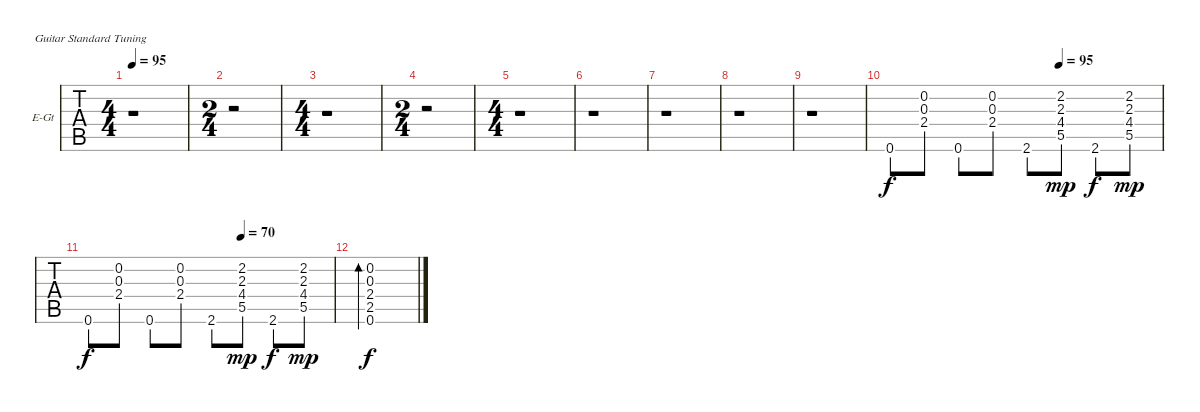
\bracketExtendMode groupsimilarinstruments
\firstSystemTrackNameOrientation horizontal
\otherSystemsTrackNameOrientation horizontal
\chordDiagramsInScore
\track ("Guitare 2" "E-Gt") {instrument electricguitarclean}
\staff {tabs}
\tuning (E4 B3 G3 D3 A2 E2)
\ts (4 4)
\tempo 95
\clef g2
\ks c
r.1{dy mp} |
\ts (2 4)
r.2 |
\ts (4 4)
r.1 |
\ts (2 4)
r.2 |
\ts (4 4)
r.1 |
r.1 |
r.1 |
r.1 |
r.1 |
\tempo (95 0.625)
0.6.8{dy f} (0.2 0.3 2.4).8 0.6.8 (0.2 0.3 2.4).8 2.6.8 (2.2 2.3 4.4 5.5).8{dy mp} 2.6.8{dy f} (2.2 2.3 4.4 5.5).8{dy mp} |
\tempo (70 0.625)
0.6.8{dy f} (0.2 0.3 2.4).8 0.6.8 (0.2 0.3 2.4).8 2.6.8 (2.2 2.3 4.4 5.5).8{dy mp} 2.6.8{dy f} (2.2 2.3 4.4 5.5).8{dy mp} |
(0.2 0.3 2.4 2.5 0.6).1{bd 480 dy f}
